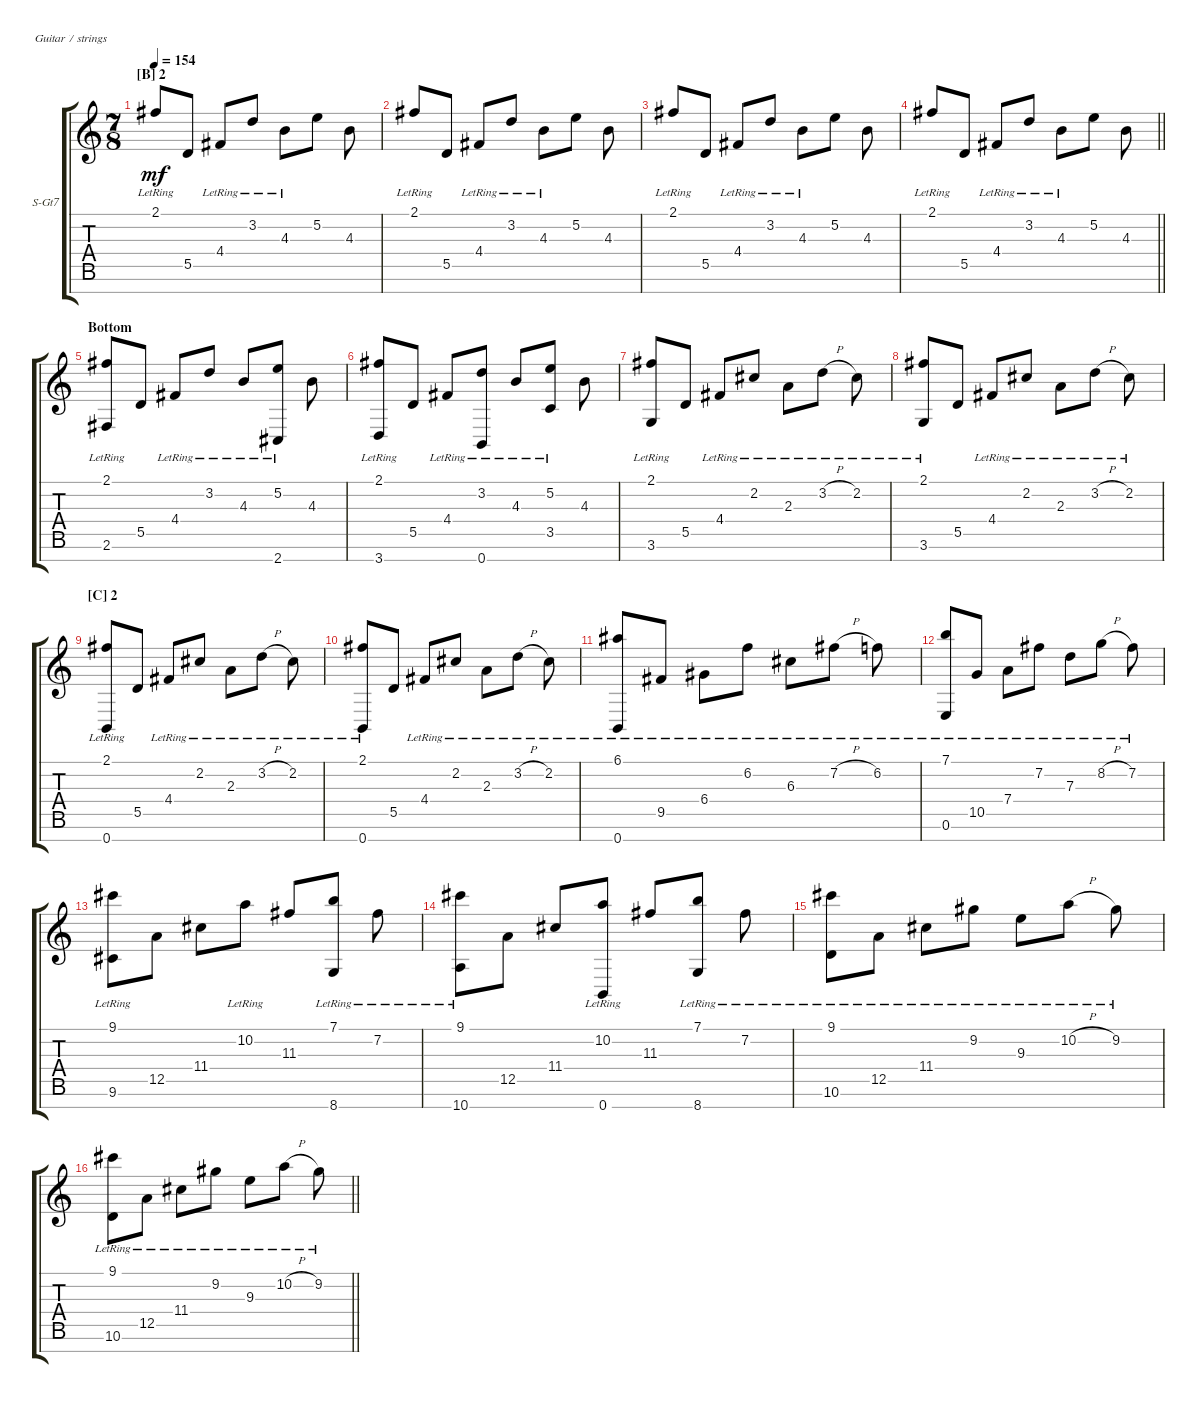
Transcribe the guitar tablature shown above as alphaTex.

\bracketExtendMode groupsimilarinstruments
\firstSystemTrackNameOrientation horizontal
\otherSystemsTrackNameOrientation horizontal
\track ("Tosin Abasi - Clean" "S-Gt7") {instrument acousticguitarsteel}
\staff {score tabs}
\tuning (E4 B3 G3 D3 A2 E2 B1)
\ts (7 8)
\beaming (8 2 2 2 2)
\section ("B" "2")
\tempo 154
\clef g2
\ks c
2.1{lr}.8{dy mf} 5.5.8 4.4{lr}.8 3.2{lr}.8 4.3{lr}.8 5.2.8 4.3.8 |
2.1{lr}.8 5.5.8 4.4{lr}.8 3.2{lr}.8 4.3{lr}.8 5.2.8 4.3.8 |
2.1{lr}.8 5.5.8 4.4{lr}.8 3.2{lr}.8 4.3{lr}.8 5.2.8 4.3.8 |
\barLineRight lightlight
2.1{lr}.8 5.5.8 4.4{lr}.8 3.2{lr}.8 4.3{lr}.8 5.2.8 4.3.8 |
\section ("" "Bottom")
(2.1{lr} 2.6{lr}).8 5.5.8 4.4{lr}.8 3.2{lr}.8 4.3{lr}.8 (5.2 2.7{lr}).8 4.3.8 |
(2.1{lr} 3.7{lr}).8 5.5.8 4.4{lr}.8 (3.2{lr} 0.7{lr}).8 4.3{lr}.8 (5.2 3.5{lr}).8 4.3.8 |
(2.1{lr} 3.6{lr}).8 5.5.8 4.4{lr}.8 2.2{lr}.8 2.3{lr}.8 3.2{h lr}.8 2.2{lr}.8 |
(2.1{lr} 3.6{lr}).8 5.5.8 4.4{lr}.8 2.2{lr}.8 2.3{lr}.8 3.2{h lr}.8 2.2{lr}.8 |
\section ("C" "2")
(2.1{lr} 0.7{lr}).8 5.5.8 4.4{lr}.8 2.2{lr}.8 2.3{lr}.8 3.2{h lr}.8 2.2{lr}.8 |
(2.1{lr} 0.7{lr}).8 5.5.8 4.4{lr}.8 2.2{lr}.8 2.3{lr}.8 3.2{h lr}.8 2.2{lr}.8 |
(6.1{lr} 0.7{lr}).8 9.5{lr}.8 6.4{lr}.8 6.2{lr}.8 6.3{lr}.8 7.2{h lr}.8 6.2{lr}.8 |
(7.1{lr} 0.6{lr}).8 10.5{lr}.8 7.4{lr}.8 7.2{lr}.8 7.3{lr}.8 8.2{h lr}.8 7.2{lr}.8 |
(9.1{lr} 9.6).8 12.5.8 11.4.8 10.2{lr}.8 11.3.8 (7.1{lr} 8.7{lr}).8 7.2{lr}.8 |
(9.1{lr} 10.7).8 12.5.8 11.4.8 (10.2{lr} 0.7{lr}).8 11.3.8 (7.1{lr} 8.7{lr}).8 7.2{lr}.8 |
(9.1{lr} 10.6{lr}).8 12.5{lr}.8 11.4{lr}.8 9.2{lr}.8 9.3{lr}.8 10.2{h lr}.8 9.2{lr}.8 |
\barLineRight lightlight
(9.1{lr} 10.6{lr}).8 12.5{lr}.8 11.4{lr}.8 9.2{lr}.8 9.3{lr}.8 10.2{h lr}.8 9.2{lr}.8
